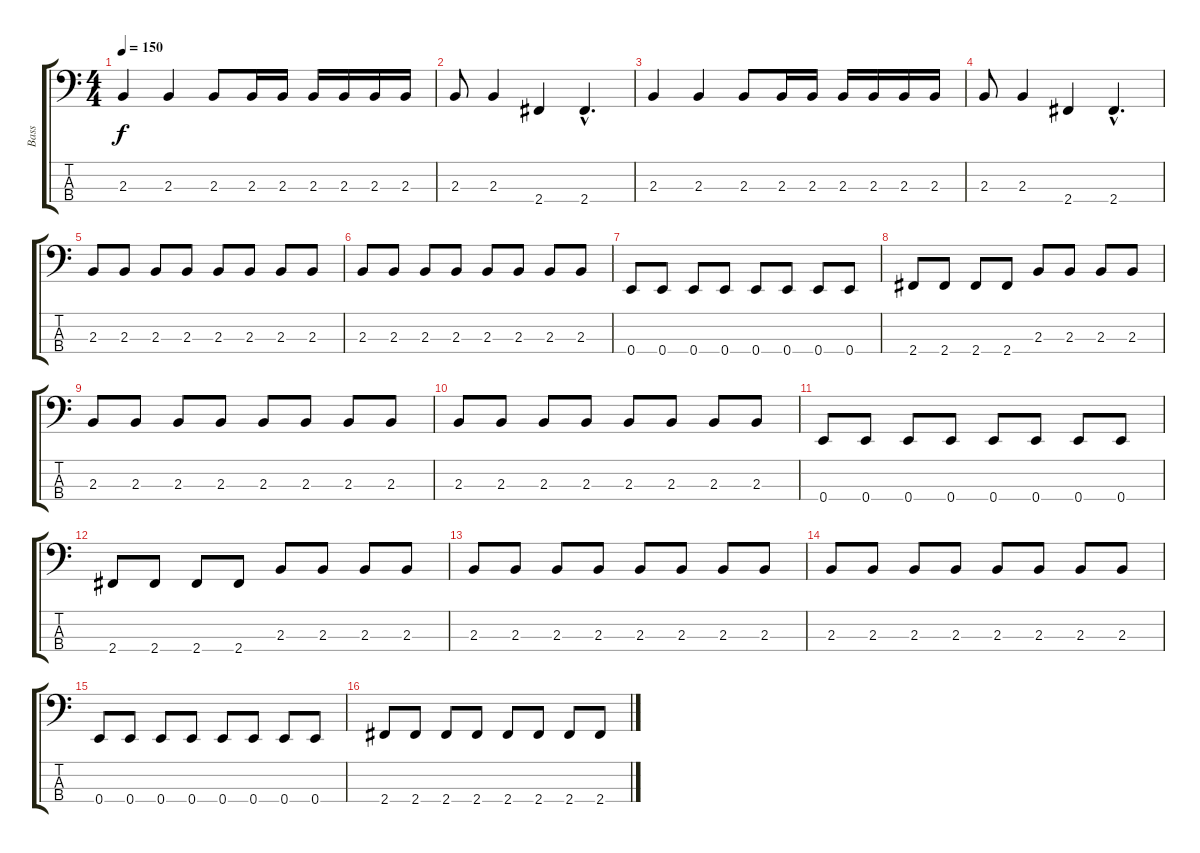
\track ("Bass" "Bass") {instrument electricbassfinger}
\staff {score tabs}
\tuning (G2 D2 A1 E1) {hide}
\ts (4 4)
\tempo 150
\clef f4
\ks c
2.3.4{dy f} 2.3.4 2.3.8 2.3.16 2.3.16 2.3.16 2.3.16 2.3.16 2.3.16 |
2.3.8 2.3.4 2.4.4 2.4{hac}.4{d} |
2.3.4 2.3.4 2.3.8 2.3.16 2.3.16 2.3.16 2.3.16 2.3.16 2.3.16 |
2.3.8 2.3.4 2.4.4 2.4{hac}.4{d} |
2.3.8 2.3.8 2.3.8 2.3.8 2.3.8 2.3.8 2.3.8 2.3.8 |
2.3.8 2.3.8 2.3.8 2.3.8 2.3.8 2.3.8 2.3.8 2.3.8 |
0.4.8 0.4.8 0.4.8 0.4.8 0.4.8 0.4.8 0.4.8 0.4.8 |
2.4.8 2.4.8 2.4.8 2.4.8 2.3.8 2.3.8 2.3.8 2.3.8 |
2.3.8 2.3.8 2.3.8 2.3.8 2.3.8 2.3.8 2.3.8 2.3.8 |
2.3.8 2.3.8 2.3.8 2.3.8 2.3.8 2.3.8 2.3.8 2.3.8 |
0.4.8 0.4.8 0.4.8 0.4.8 0.4.8 0.4.8 0.4.8 0.4.8 |
2.4.8 2.4.8 2.4.8 2.4.8 2.3.8 2.3.8 2.3.8 2.3.8 |
2.3.8 2.3.8 2.3.8 2.3.8 2.3.8 2.3.8 2.3.8 2.3.8 |
2.3.8 2.3.8 2.3.8 2.3.8 2.3.8 2.3.8 2.3.8 2.3.8 |
0.4.8 0.4.8 0.4.8 0.4.8 0.4.8 0.4.8 0.4.8 0.4.8 |
2.4.8 2.4.8 2.4.8 2.4.8 2.4.8 2.4.8 2.4.8 2.4.8
